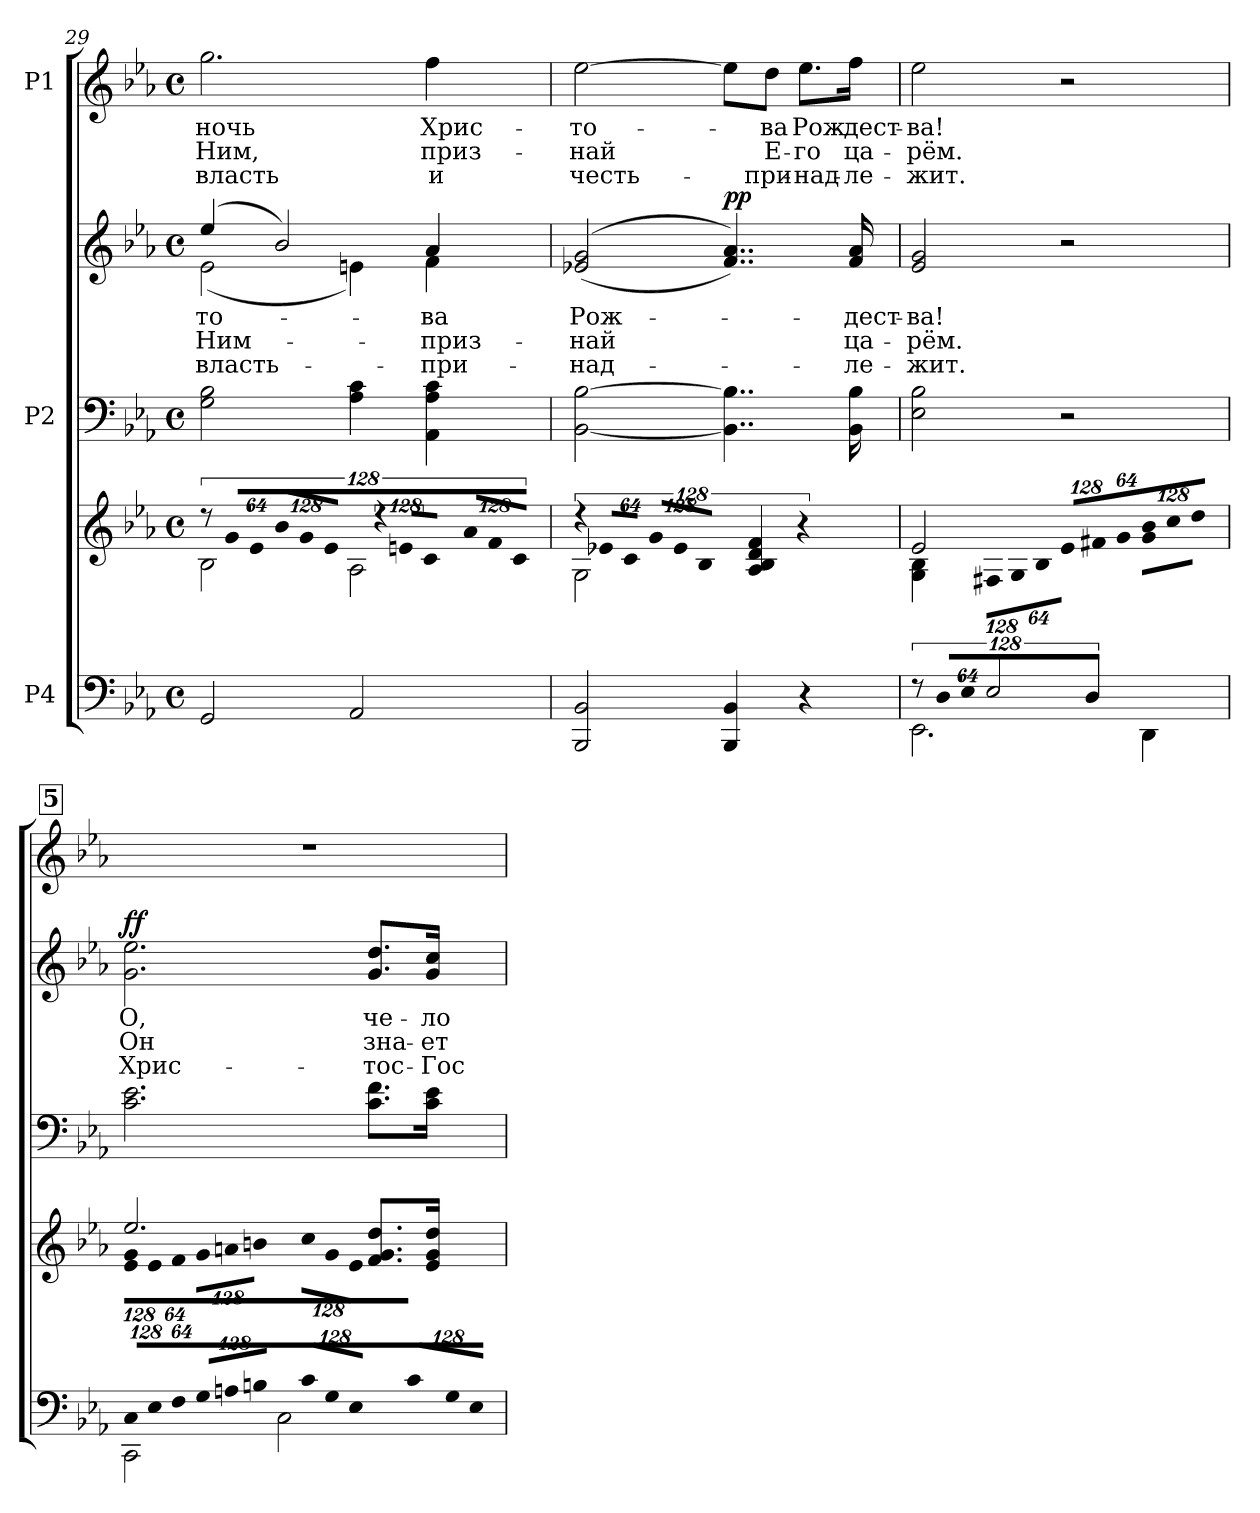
**kern	**kern	**kern	**kern	**text	**text	**text	**dynam	**kern	**text	**text	**text
*part3	*part3	*part2	*part2	*part2	*part2	*part2	*part2	*part1	*part1	*part1	*part1
*staff5	*staff4	*staff3	*staff2	*staff2	*staff2	*staff2	*staff2/3	*staff1	*staff1	*staff1	*staff1
*I"P4	*	*I"P2	*	*	*	*	*	*I"P1	*	*	*
*clefF4	*clefG2	*clefF4	*clefG2	*	*	*	*	*clefG2	*	*	*
*k[b-e-a-]	*k[b-e-a-]	*k[b-e-a-]	*k[b-e-a-]	*	*	*	*	*k[b-e-a-]	*	*	*
*E-:	*E-:	*E-:	*E-:	*	*	*	*	*E-:	*	*	*
*M4/4	*M4/4	*M4/4	*M4/4	*	*	*	*	*M4/4	*	*	*
*met(c)	*met(c)	*met(c)	*met(c)	*	*	*	*	*met(c)	*	*	*
=29	=29	=29	=29	=29	=29	=29	=29	=29	=29	=29	=29
!	!LO:N:vis=8	!	!	!	!	!	!	!	!	!	!
*	*^	*	*	*	*	*	*	*	*	*	*
!	!	!	!	!	!LO:LY:b:color=#000000	!LO:LY:b:color=#000000	!LO:LY:b:color=#000000	!	!	!	!	!
*	*	*	*	*^	*	*	*	*	*	*	*	*
!	!	!	!	!	!	!	!	!	!	!	!LO:LY:b:color=#000000	!LO:LY:b:color=#000000	!LO:LY:b:color=#000000
2GGi/	1024%85r	2B-i\	2Gi\ 2B-i	(4ee-i/	(2e-i\	-то-	Ним-	власть-	.	2.ggi\	ночь	Ним,	власть
!	!LO:N:vis=8	!	!	!	!	!	!	!	!	!	!	!	!
.	1024%85gi/L	.	.	.	.	.	.	.	.	.	.	.	.
!	!LO:N:vis=8	!	!	!	!	!	!	!	!	!	!	!	!
.	512%43e-i/J	.	.	.	.	.	.	.	.	.	.	.	.
*	*Xbrackettup	*	*	*	*	*	*	*	*	*	*	*	*
!	!LO:N:vis=8	!	!	!	!	!	!	!	!	!	!	!	!
.	1024%85b-i/L	.	.	2b-i/)	.	.	.	.	.	.	.	.	.
!	!LO:N:vis=8	!	!	!	!	!	!	!	!	!	!	!	!
.	1024%85gi/	.	.	.	.	.	.	.	.	.	.	.	.
!	!LO:N:vis=8	!	!	!	!	!	!	!	!	!	!	!	!
.	512%43e-i/J	.	.	.	.	.	.	.	.	.	.	.	.
*	*brackettup	*	*	*	*	*	*	*	*	*	*	*	*
!	!LO:N:vis=8	!	!	!	!	!	!	!	!	!	!	!	!
2AA-i/	1024%85r	2A-i\	4A-i\ 4ci	.	4eni\)	.	.	.	.	.	.	.	.
!	!LO:N:vis=8	!	!	!	!	!	!	!	!	!	!	!	!
.	1024%85eni/L	.	.	.	.	.	.	.	.	.	.	.	.
!	!LO:N:vis=8	!	!	!	!	!	!	!	!	!	!	!	!
.	512%43ci/J	.	.	.	.	.	.	.	.	.	.	.	.
*	*Xbrackettup	*	*	*	*	*	*	*	*	*	*	*	*
!	!LO:N:vis=8	!	!	!	!	!	!	!	!	!	!	!	!
!	!	!	!	!	!	!LO:LY:b:color=#000000	!LO:LY:b:color=#000000	!LO:LY:b:color=#000000	!	!	!	!	!
!	!	!	!	!	!	!	!	!	!	!	!LO:LY:b:color=#000000	!LO:LY:b:color=#000000	!LO:LY:b:color=#000000
.	1024%85a-i/L	.	4AA-i\ 4A-i 4ci	4a-i/	4fi\	-ва	-приз-	-при-	.	4ffi\	Хрис-	приз-	и
!	!LO:N:vis=8	!	!	!	!	!	!	!	!	!	!	!	!
.	1024%85fi/	.	.	.	.	.	.	.	.	.	.	.	.
!	!LO:N:vis=8	!	!	!	!	!	!	!	!	!	!	!	!
.	512%43ci/J	.	.	.	.	.	.	.	.	.	.	.	.
*	*	*	*	*v	*v	*	*	*	*	*	*	*	*
=30	=30	=30	=30	=30	=30	=30	=30	=30	=30	=30	=30	=30
*	*brackettup	*	*	*	*	*	*	*	*	*	*	*
!	!LO:N:vis=8	!	!	!	!	!	!	!	!	!	!	!
!	!	!	!	!	!LO:LY:b:color=#000000	!LO:LY:b:color=#000000	!LO:LY:b:color=#000000	!	!	!	!	!
!	!	!	!	!	!	!	!	!	!	!LO:LY:b:color=#000000	!LO:LY:b:color=#000000	!LO:LY:b:color=#000000
2BBB-i/ 2BB-i	1024%85r	2Gi\	[<2BB-i\ [>2B-i	((2e-Xi/ 2gi	Рож-	-най	-над-	.	[>2ee-i\	-то-	-най	честь-
!	!LO:N:vis=8	!	!	!	!	!	!	!	!	!	!	!
.	1024%85e-Xi/L	.	.	.	.	.	.	.	.	.	.	.
!	!LO:N:vis=8	!	!	!	!	!	!	!	!	!	!	!
.	512%43ci/J	.	.	.	.	.	.	.	.	.	.	.
*	*Xbrackettup	*	*	*	*	*	*	*	*	*	*	*
!	!LO:N:vis=8	!	!	!	!	!	!	!	!	!	!	!
.	1024%85gi/L	.	.	.	.	.	.	.	.	.	.	.
!	!LO:N:vis=8	!	!	!	!	!	!	!	!	!	!	!
.	1024%85e-i/	.	.	.	.	.	.	.	.	.	.	.
!	!LO:N:vis=8	!	!	!	!	!	!	!	!	!	!	!
.	512%43B-i/J	.	.	.	.	.	.	.	.	.	.	.
4BBB-i/ 4BB-i	4A-i/ 4B-i 4di 4fi	2ryy	4..BB-i\] 4..B-i]	4..fi/ 4..a-i))	.	.	.	p p	8ee-i\L]	.	.	.
!	!	!	!	!	!	!	!	!	!	!LO:LY:b:color=#000000	!LO:LY:b:color=#000000	!LO:LY:b:color=#000000
.	.	.	.	.	.	.	.	.	8ddi\J	-ва	Е-	-при-
!	!	!	!	!	!	!	!	!	!	!LO:LY:b:color=#000000	!LO:LY:b:color=#000000	!LO:LY:b:color=#000000
4r	4r	.	.	.	.	.	.	.	8.ee-i\L	Рож-	-го	-над-
!	!	!	!	!	!LO:LY:b:color=#000000	!LO:LY:b:color=#000000	!LO:LY:b:color=#000000	!	!	!	!	!
!	!	!	!	!	!	!	!	!	!	!LO:LY:b:color=#000000	!LO:LY:b:color=#000000	!LO:LY:b:color=#000000
.	.	.	16BB-i\ 16B-i	16fi/ 16a-i	-дест-	ца-	-ле-	.	16ffi\Jk	-дест-	ца-	-ле-
=31	=31	=31	=31	=31	=31	=31	=31	=31	=31	=31	=31	=31
!LO:N:vis=8	!	!	!	!	!	!	!	!	!	!	!	!
*^	*	*	*	*	*	*	*	*	*	*	*	*
!	!	!	!	!	!	!LO:LY:b:color=#000000	!LO:LY:b:color=#000000	!LO:LY:b:color=#000000	!	!	!	!	!
!	!	!	!	!	!	!	!	!	!	!	!LO:LY:b:color=#000000	!LO:LY:b:color=#000000	!LO:LY:b:color=#000000
1024%85r	2.EE-i\	2e-i/	4Gi\ 4B-i	2E-i\ 2B-i	2e-i/ 2gi	-ва!	-рём.	-жит.	.	2ee-i\	-ва!	-рём.	-жит.
!LO:N:vis=8	!	!	!	!	!	!	!	!	!	!	!	!	!
1024%85Di/L	.	.	.	.	.	.	.	.	.	.	.	.	.
!LO:N:vis=8	!	!	!	!	!	!	!	!	!	!	!	!	!
512%43E-i/J	.	.	.	.	.	.	.	.	.	.	.	.	.
!	!	!	!LO:N:vis=8	!	!	!	!	!	!	!	!	!	!
2E-i/	.	.	1024%85F#Xi\L	.	.	.	.	.	.	.	.	.	.
!	!	!	!LO:N:vis=8	!	!	!	!	!	!	!	!	!	!
.	.	.	1024%85Gi\	.	.	.	.	.	.	.	.	.	.
!	!	!	!LO:N:vis=8	!	!	!	!	!	!	!	!	!	!
.	.	.	512%43B-i\J	.	.	.	.	.	.	.	.	.	.
!	!	!LO:N:vis=8	!	!	!	!	!	!	!	!	!	!	!
.	.	1024%85e-i/L	2ryy	2r	2r	.	.	.	.	2r	.	.	.
!	!	!LO:N:vis=8	!	!	!	!	!	!	!	!	!	!	!
.	.	1024%85f#Xi/	.	.	.	.	.	.	.	.	.	.	.
!	!	!LO:N:vis=8	!	!	!	!	!	!	!	!	!	!	!
.	.	512%43gi/J	.	.	.	.	.	.	.	.	.	.	.
!	!	!LO:N:vis=8	!	!	!	!	!	!	!	!	!	!	!
4Di/	4DDi\	1024%85gi\ 1024%85b-iL	.	.	.	.	.	.	.	.	.	.	.
!	!	!LO:N:vis=8	!	!	!	!	!	!	!	!	!	!	!
.	.	1024%85cci\	.	.	.	.	.	.	.	.	.	.	.
!	!	!LO:N:vis=8	!	!	!	!	!	!	!	!	!	!	!
.	.	512%43ddi\J	.	.	.	.	.	.	.	.	.	.	.
!!LO:PB:g=z
!!LO:REH:place=s1:B:color=#000000:enc=box:fs=12.9728:t=5
=32	=32	=32	=32	=32	=32	=32	=32	=32	=32	=32	=32	=32	=32
*Xbrackettup	*	*	*	*	*	*	*	*	*	*	*	*	*
!LO:N:vis=8	!	!	!LO:N:vis=8	!	!	!	!	!	!	!	!	!	!
!	!	!	!	!	!	!LO:LY:b:color=#000000	!LO:LY:b:color=#000000	!LO:LY:b:color=#000000	!	!	!	!	!
1024%85Ci/L	2CCi\	2.ee-i/	1024%85e-i\ 1024%85giL	2.ci\ 2.e-i	2.gi\ 2.ee-i	О,	Он	Хрис-	f f	1r	.	.	.
!LO:N:vis=8	!	!	!LO:N:vis=8	!	!	!	!	!	!	!	!	!	!
1024%85E-i/	.	.	1024%85e-i\	.	.	.	.	.	.	.	.	.	.
!LO:N:vis=8	!	!	!LO:N:vis=8	!	!	!	!	!	!	!	!	!	!
512%43Fi/J	.	.	512%43fi\J	.	.	.	.	.	.	.	.	.	.
!LO:N:vis=8	!	!	!LO:N:vis=8	!	!	!	!	!	!	!	!	!	!
1024%85Gi/L	.	.	1024%85gi\L	.	.	.	.	.	.	.	.	.	.
!LO:N:vis=8	!	!	!LO:N:vis=8	!	!	!	!	!	!	!	!	!	!
1024%85Ani/	.	.	1024%85ani\	.	.	.	.	.	.	.	.	.	.
!LO:N:vis=8	!	!	!LO:N:vis=8	!	!	!	!	!	!	!	!	!	!
512%43Bni/J	.	.	512%43bni\J	.	.	.	.	.	.	.	.	.	.
!LO:N:vis=8	!	!	!LO:N:vis=8	!	!	!	!	!	!	!	!	!	!
1024%85ci/L	2Ci\	.	1024%85cci\L	.	.	.	.	.	.	.	.	.	.
!LO:N:vis=8	!	!	!LO:N:vis=8	!	!	!	!	!	!	!	!	!	!
1024%85Gi/	.	.	1024%85gi\	.	.	.	.	.	.	.	.	.	.
!LO:N:vis=8	!	!	!LO:N:vis=8	!	!	!	!	!	!	!	!	!	!
512%43E-i/J	.	.	512%43e-i\J	.	.	.	.	.	.	.	.	.	.
!LO:N:vis=8	!	!	!	!	!	!	!	!	!	!	!	!	!
!	!	!	!	!	!	!LO:LY:b:color=#000000	!LO:LY:b:color=#000000	!LO:LY:b:color=#000000	!	!	!	!	!
1024%85ci/L	.	8.fi/ 8.gi 8.ddiL	4fi\yy	8.ci\ 8.fiL	8.gi/ 8.ddiL	че-	зна-	-тос-	.	.	.	.	.
!LO:N:vis=8	!	!	!	!	!	!	!	!	!	!	!	!	!
1024%85Gi/	.	.	.	.	.	.	.	.	.	.	.	.	.
!LO:N:vis=8	!	!	!	!	!	!	!	!	!	!	!	!	!
512%43E-i/J	.	.	.	.	.	.	.	.	.	.	.	.	.
!	!	!	!	!	!	!LO:LY:b:color=#000000	!LO:LY:b:color=#000000	!LO:LY:b:color=#000000	!	!	!	!	!
.	.	16e-i/ 16gi 16ddiJk	.	16ci\ 16e-iJk	16gi/ 16cciJk	-ло-	-ет	-Гос-	.	.	.	.	.
*v	*v	*	*	*	*	*	*	*	*	*	*	*	*
*	*v	*v	*	*	*	*	*	*	*	*	*	*
=	=	=	=	=	=	=	=	=	=	=	=
*-	*-	*-	*-	*-	*-	*-	*-	*-	*-	*-	*-
